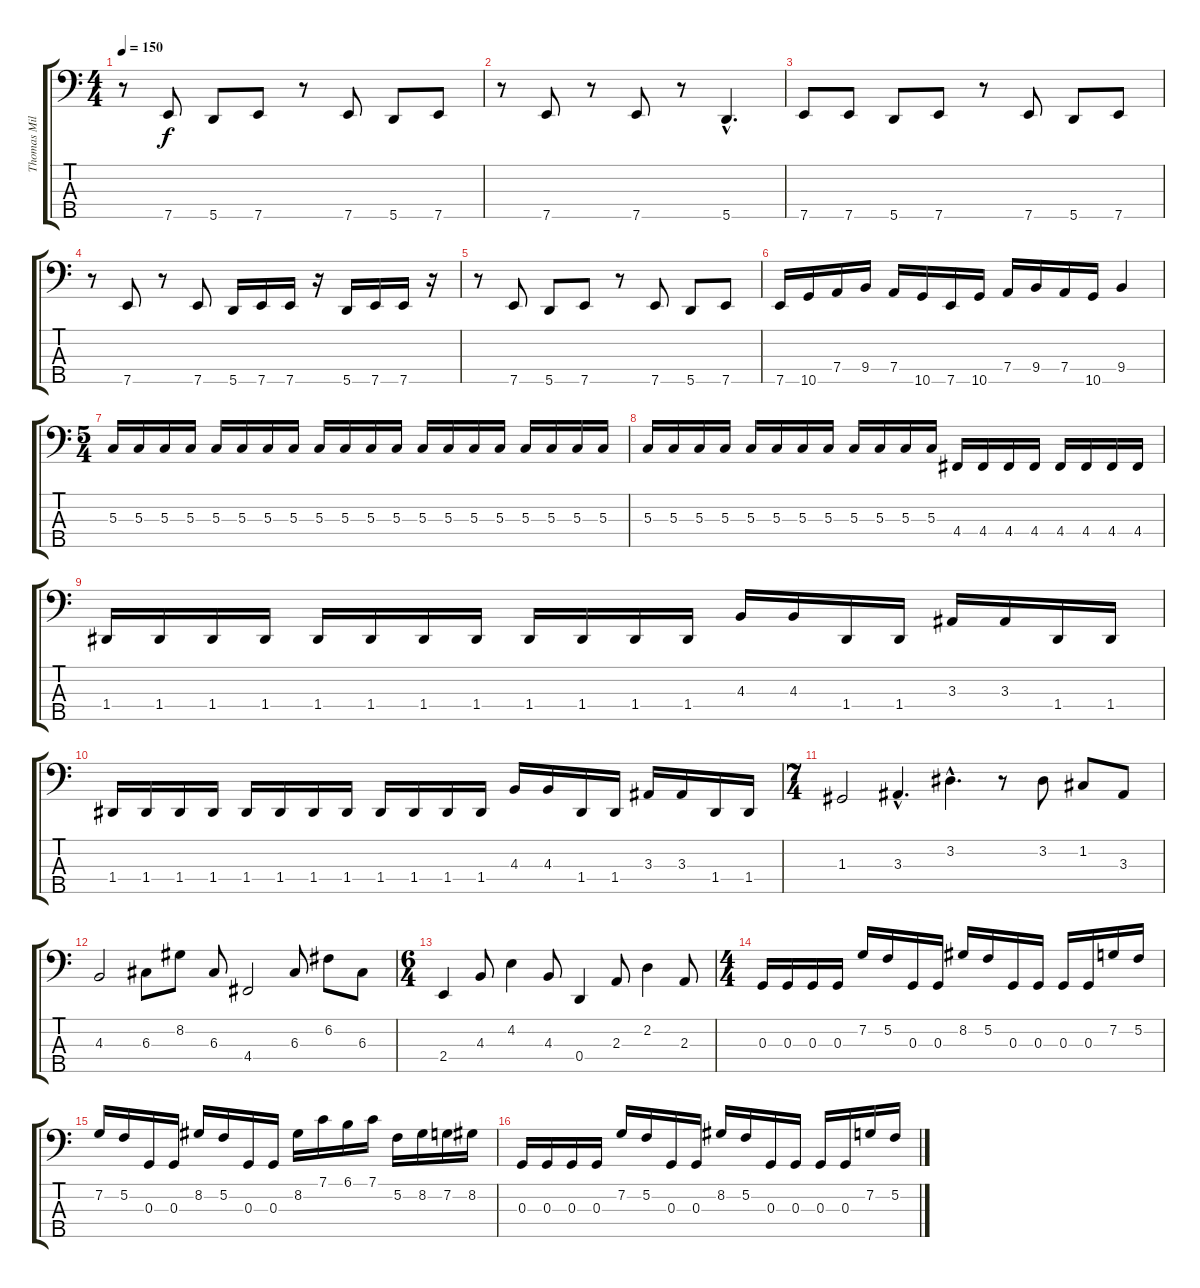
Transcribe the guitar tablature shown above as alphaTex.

\track ("Thomas Miller" "Thomas Mil") {instrument electricbassfinger}
\staff {score tabs}
\tuning (F2 C2 G1 D1 A0) {hide}
\ts (4 4)
\tempo 150
\clef f4
\ks c
r.8{dy f} 7.5.8 5.5.8 7.5.8 r.8 7.5.8 5.5.8 7.5.8 |
r.8 7.5.8 r.8 7.5.8 r.8 5.5{hac}.4{d} |
7.5.8 7.5.8 5.5.8 7.5.8 r.8 7.5.8 5.5.8 7.5.8 |
r.8 7.5.8 r.8 7.5.8 5.5.16 7.5.16 7.5.16 r.16 5.5.16 7.5.16 7.5.16 r.16 |
r.8 7.5.8 5.5.8 7.5.8 r.8 7.5.8 5.5.8 7.5.8 |
7.5.16 10.5.16 7.4.16 9.4.16 7.4.16 10.5.16 7.5.16 10.5.16 7.4.16 9.4.16 7.4.16 10.5.16 9.4.4 |
\ts (5 4)
5.3.16 5.3.16 5.3.16 5.3.16 5.3.16 5.3.16 5.3.16 5.3.16 5.3.16 5.3.16 5.3.16 5.3.16 5.3.16 5.3.16 5.3.16 5.3.16 5.3.16 5.3.16 5.3.16 5.3.16 |
5.3.16 5.3.16 5.3.16 5.3.16 5.3.16 5.3.16 5.3.16 5.3.16 5.3.16 5.3.16 5.3.16 5.3.16 4.4.16 4.4.16 4.4.16 4.4.16 4.4.16 4.4.16 4.4.16 4.4.16 |
1.4.16 1.4.16 1.4.16 1.4.16 1.4.16 1.4.16 1.4.16 1.4.16 1.4.16 1.4.16 1.4.16 1.4.16 4.3.16 4.3.16 1.4.16 1.4.16 3.3.16 3.3.16 1.4.16 1.4.16 |
1.4.16 1.4.16 1.4.16 1.4.16 1.4.16 1.4.16 1.4.16 1.4.16 1.4.16 1.4.16 1.4.16 1.4.16 4.3.16 4.3.16 1.4.16 1.4.16 3.3.16 3.3.16 1.4.16 1.4.16 |
\ts (7 4)
1.3.2{volume 16 balance 8} 3.3{hac}.4{d} 3.2{hac}.4{d} r.8 3.2.8 1.2.8 3.3.8 |
4.3.2 6.3.8 8.2.8 6.3.8 4.4.2 6.3.8 6.2.8 6.3.8 |
\ts (6 4)
2.4.4 4.3.8 4.2.4 4.3.8 0.4.4 2.3.8 2.2.4 2.3.8 |
\ts (4 4)
0.3.16{volume 16 balance 8} 0.3.16 0.3.16 0.3.16 7.2.16 5.2.16 0.3.16 0.3.16 8.2.16 5.2.16 0.3.16 0.3.16 0.3.16 0.3.16 7.2.16 5.2.16 |
7.2.16 5.2.16 0.3.16 0.3.16 8.2.16 5.2.16 0.3.16 0.3.16 8.2.16 7.1.16 6.1.16 7.1.16 5.2.16 8.2.16 7.2.16 8.2.16 |
0.3.16{volume 16 balance 8} 0.3.16 0.3.16 0.3.16 7.2.16 5.2.16 0.3.16 0.3.16 8.2.16 5.2.16 0.3.16 0.3.16 0.3.16 0.3.16 7.2.16 5.2.16
